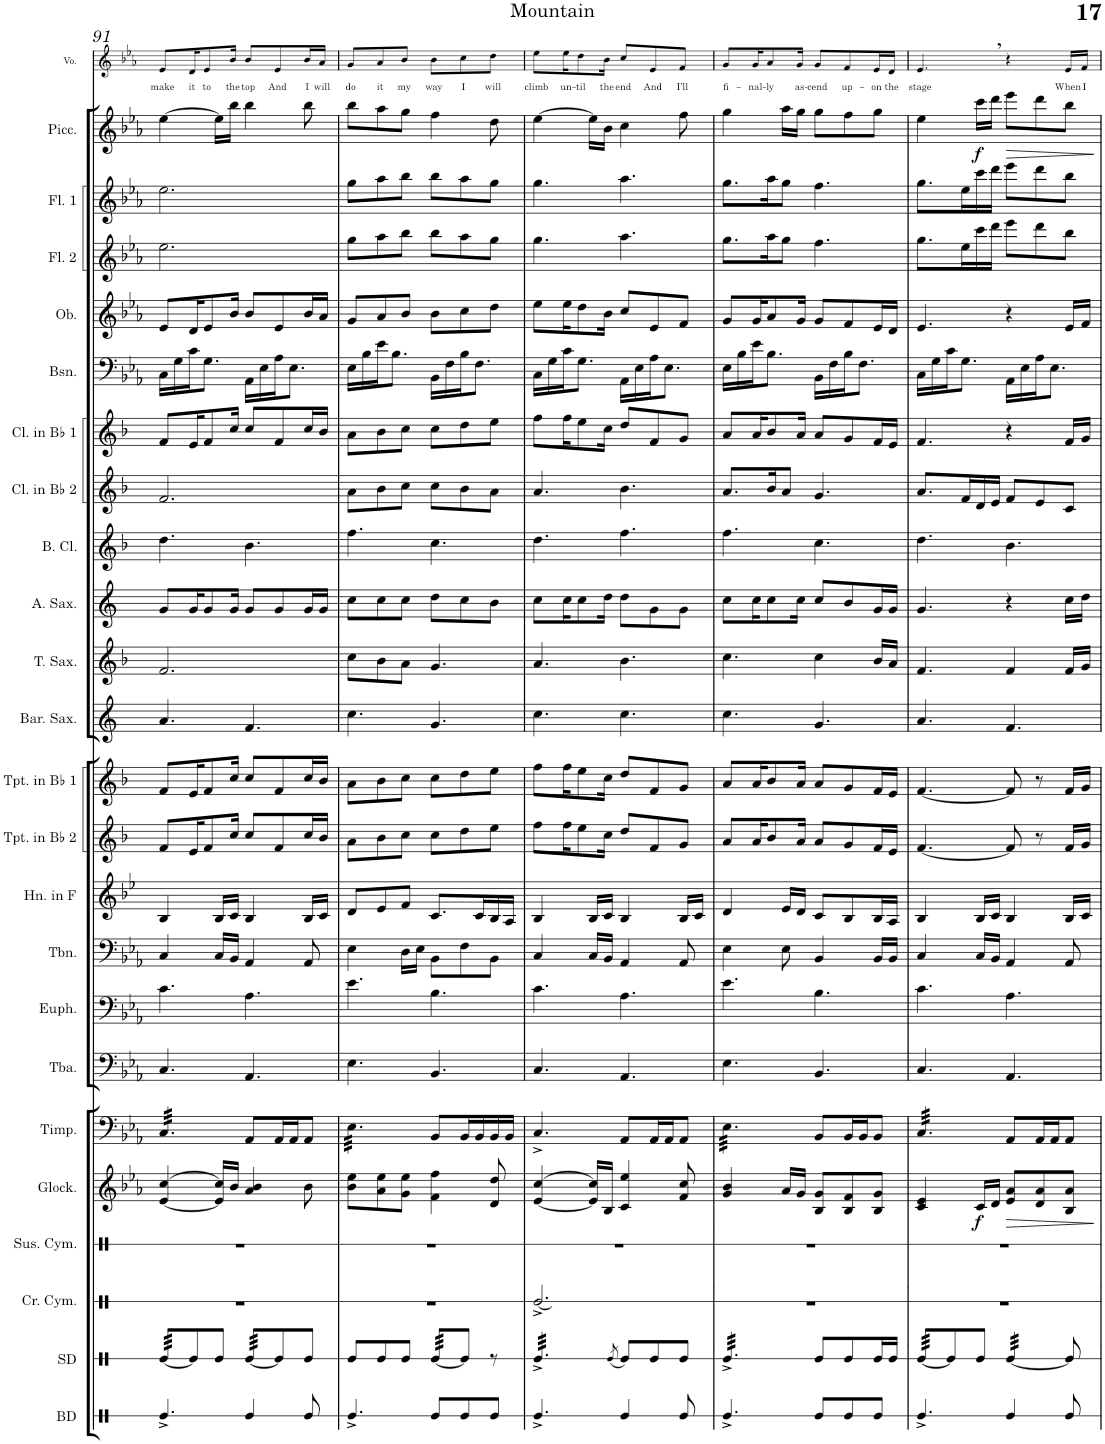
**kern	**kern	**kern	**kern	**kern	**dynam	**kern	**kern	**kern	**kern	**kern	**kern	**kern	**kern	**kern	**kern	**kern	**kern	**kern	**kern	**kern	**kern	**kern	**kern	**dynam	**kern	**text
*part24	*part23	*part22	*part21	*part20	*part20	*part19	*part18	*part17	*part16	*part15	*part14	*part13	*part12	*part11	*part10	*part9	*part8	*part7	*part6	*part5	*part4	*part3	*part2	*part2	*part1	*part1
*staff24	*staff23	*staff22	*staff21	*staff20	*staff20	*staff19	*staff18	*staff17	*staff16	*staff15	*staff14	*staff13	*staff12	*staff11	*staff10	*staff9	*staff8	*staff7	*staff6	*staff5	*staff4	*staff3	*staff2	*staff2	*staff1	*staff1
*I"Bass Drum	*I"Snare Drum	*I"Crash Cymbals	*I"Suspended Cymbal	*I"Glockenspiel	*	*I"Timpani	*I"Tuba	*I"Euphonium	*I"Trombone	*I"Horn in F	*I"Trumpet in Bb 2	*I"Trumpet in Bb 1	*I"Baritone Saxophone	*I"Tenor Saxophone	*I"Alto Saxophone	*I"Bass Clarinet	*I"Clarinet in Bb 2	*I"Clarinet in Bb 1	*I"Bassoon	*I"Oboe	*I"Flute 2	*I"Flute 1	*I"Piccolo	*	*I"Voice	*
*I'BD	*I'SD	*I'Cr. Cym.	*I'Sus. Cym.	*I'Glock.	*	*I'Timp.	*I'Tba.	*I'Euph.	*I'Tbn.	*I'Hn. in F	*I'Tpt. in Bb 2	*I'Tpt. in Bb 1	*I'Bar. Sax.	*I'T. Sax.	*I'A. Sax.	*I'B. Cl.	*I'Cl. in Bb 2	*I'Cl. in Bb 1	*I'Bsn.	*I'Ob.	*I'Fl. 2	*I'Fl. 1	*I'Picc.	*	*I'Vo.	*
!!LO:PB:g=z
*clefX	*clefX	*clefX	*clefX	*clefG2	*	*clefF4	*clefF4	*clefF4	*clefF4	*clefG2	*clefG2	*clefG2	*clefG2	*clefG2	*clefG2	*clefG2	*clefG2	*clefG2	*clefF4	*clefG2	*clefG2	*clefG2	*clefG2	*	*clefG2	*
*	*	*	*	*Trd-14c-24	*	*	*	*	*	*Trd4c7	*Trd1c2	*Trd1c2	*Trd12c21	*Trd8c14	*Trd5c9	*Trd8c14	*Trd1c2	*Trd1c2	*	*	*	*	*Trd-7c-12	*	*	*
*k[]	*k[]	*k[]	*k[]	*k[b-e-a-]	*	*k[b-e-a-]	*k[b-e-a-]	*k[b-e-a-]	*k[b-e-a-]	*k[b-e-]	*k[b-]	*k[b-]	*k[]	*k[b-]	*k[]	*k[b-]	*k[b-]	*k[b-]	*k[b-e-a-]	*k[b-e-a-]	*k[b-e-a-]	*k[b-e-a-]	*k[b-e-a-]	*	*k[b-e-a-]	*
*M6/8	*M6/8	*M6/8	*M6/8	*M6/8	*	*M6/8	*M6/8	*M6/8	*M6/8	*M6/8	*M6/8	*M6/8	*M6/8	*M6/8	*M6/8	*M6/8	*M6/8	*M6/8	*M6/8	*M6/8	*M6/8	*M6/8	*M6/8	*	*M6/8	*
=91	=91	=91	=91	=91	=91	=91	=91	=91	=91	=91	=91	=91	=91	=91	=91	=91	=91	=91	=91	=91	=91	=91	=91	=91	=91	=91
!	!	!	!	!	!	!	!	!	!	!	!	!	!	!	!	!	!	!	!	!	!	!	!	!	!	!LO:LY:b
*	*tremolo	*	*	*	*	*	*	*	*	*	*	*	*	*	*	*	*	*	*	*	*	*	*	*	*	*
*	*	*	*	*	*	*tremolo	*	*	*	*	*	*	*	*	*	*	*	*	*	*	*	*	*	*	*	*
4.Re^/	[64Re/LLLL	2.r	2.r	[4e-/ [4cc/	.	32C/LLL	4.C/	4.c\	4C/	4B-/	8f/L	8f/L	4.a/	2.f/	8g/L	4.dd\	2.f/	8f/L	16C\LL	8e-/L	2.ee-\	2.ee-\	[4ee-\	.	8e-/L	make
.	64Re/	.	.	.	.	.	.	.	.	.	.	.	.	.	.	.	.	.	.	.	.	.	.	.	.	.
.	64Re/	.	.	.	.	32C/	.	.	.	.	.	.	.	.	.	.	.	.	.	.	.	.	.	.	.	.
.	64Re/	.	.	.	.	.	.	.	.	.	.	.	.	.	.	.	.	.	.	.	.	.	.	.	.	.
.	64Re/	.	.	.	.	32C/	.	.	.	.	.	.	.	.	.	.	.	.	16G\	.	.	.	.	.	.	.
.	64Re/	.	.	.	.	.	.	.	.	.	.	.	.	.	.	.	.	.	.	.	.	.	.	.	.	.
.	64Re/	.	.	.	.	32C/	.	.	.	.	.	.	.	.	.	.	.	.	.	.	.	.	.	.	.	.
.	64Re/	.	.	.	.	.	.	.	.	.	.	.	.	.	.	.	.	.	.	.	.	.	.	.	.	.
*	*Xtremolo	*	*	*	*	*	*	*	*	*	*	*	*	*	*	*	*	*	*	*	*	*	*	*	*	*
!	!	!	!	!	!	!	!	!	!	!	!	!	!	!	!	!	!	!	!	!	!	!	!	!	!	!LO:LY:b
.	8Re/]	.	.	.	.	32C/	.	.	.	.	16e/K	16e/K	.	.	16g/K	.	.	16e/K	16c\J	16d/K	.	.	.	.	16d/K	it
.	.	.	.	.	.	32C/	.	.	.	.	.	.	.	.	.	.	.	.	.	.	.	.	.	.	.	.
!	!	!	!	!	!	!	!	!	!	!	!	!	!	!	!	!	!	!	!	!	!	!	!	!	!	!LO:LY:b
.	.	.	.	.	.	32C/	.	.	.	.	8f/	8f/	.	.	8g/	.	.	8f/	8.G\J	8e-/	.	.	.	.	8e-/	to
.	.	.	.	.	.	32C/	.	.	.	.	.	.	.	.	.	.	.	.	.	.	.	.	.	.	.	.
.	8Re/J	.	.	16e-/] 16cc/]LL	.	32C/	.	.	16C/LL	16B-/LL	.	.	.	.	.	.	.	.	.	.	.	.	16ee-\LL]	.	.	.
.	.	.	.	.	.	32C/	.	.	.	.	.	.	.	.	.	.	.	.	.	.	.	.	.	.	.	.
!	!	!	!	!	!	!	!	!	!	!	!	!	!	!	!	!	!	!	!	!	!	!	!	!	!	!LO:LY:b
.	.	.	.	16b-/JJ	.	32C/	.	.	16BB-/JJ	16c/JJ	16cc/Jk	16cc/Jk	.	.	16g/Jk	.	.	16cc/Jk	.	16b-/Jk	.	.	16bb-\JJ	.	16b-/Jk	the
.	.	.	.	.	.	32C/JJJ	.	.	.	.	.	.	.	.	.	.	.	.	.	.	.	.	.	.	.	.
*	*	*	*	*	*	*Xtremolo	*	*	*	*	*	*	*	*	*	*	*	*	*	*	*	*	*	*	*	*
!	!	!	!	!	!	!	!	!	!	!	!	!	!	!	!	!	!	!	!	!	!	!	!	!	!	!LO:LY:b
*	*tremolo	*	*	*	*	*	*	*	*	*	*	*	*	*	*	*	*	*	*	*	*	*	*	*	*	*
4Re/	[64Re/LLLL	.	.	4a-/ 4b-/	.	8AA-/L	4.AA-/	4.A-\	4AA-/	4B-/	8cc/L	8cc/L	4.f/	.	8g/L	4.b-\	.	8cc/L	16AA-\LL	8b-/L	.	.	4bb-\	.	8b-/L	top
.	64Re/	.	.	.	.	.	.	.	.	.	.	.	.	.	.	.	.	.	.	.	.	.	.	.	.	.
.	64Re/	.	.	.	.	.	.	.	.	.	.	.	.	.	.	.	.	.	.	.	.	.	.	.	.	.
.	64Re/	.	.	.	.	.	.	.	.	.	.	.	.	.	.	.	.	.	.	.	.	.	.	.	.	.
.	64Re/	.	.	.	.	.	.	.	.	.	.	.	.	.	.	.	.	.	16E-\	.	.	.	.	.	.	.
.	64Re/	.	.	.	.	.	.	.	.	.	.	.	.	.	.	.	.	.	.	.	.	.	.	.	.	.
.	64Re/	.	.	.	.	.	.	.	.	.	.	.	.	.	.	.	.	.	.	.	.	.	.	.	.	.
.	64Re/	.	.	.	.	.	.	.	.	.	.	.	.	.	.	.	.	.	.	.	.	.	.	.	.	.
*	*Xtremolo	*	*	*	*	*	*	*	*	*	*	*	*	*	*	*	*	*	*	*	*	*	*	*	*	*
!	!	!	!	!	!	!	!	!	!	!	!	!	!	!	!	!	!	!	!	!	!	!	!	!	!	!LO:LY:b
.	8Re/]	.	.	.	.	16AA-/L	.	.	.	.	8f/	8f/	.	.	8g/	.	.	8f/	16A-\J	8e-/	.	.	.	.	8e-/	And
.	.	.	.	.	.	16AA-/J	.	.	.	.	.	.	.	.	.	.	.	.	8.E-\J	.	.	.	.	.	.	.
!	!	!	!	!	!	!	!	!	!	!	!	!	!	!	!	!	!	!	!	!	!	!	!	!	!	!LO:LY:b
8Re/	8Re/J	.	.	8b-\	.	8AA-/J	.	.	8AA-/	16B-/LL	16cc/L	16cc/L	.	.	16g/L	.	.	16cc/L	.	16b-/L	.	.	8bb-\	.	16b-/L	I
!	!	!	!	!	!	!	!	!	!	!	!	!	!	!	!	!	!	!	!	!	!	!	!	!	!	!LO:LY:b
.	.	.	.	.	.	.	.	.	.	16c/JJ	16b-/JJ	16b-/JJ	.	.	16g/JJ	.	.	16b-/JJ	.	16a-/JJ	.	.	.	.	16a-/JJ	will
=92	=92	=92	=92	=92	=92	=92	=92	=92	=92	=92	=92	=92	=92	=92	=92	=92	=92	=92	=92	=92	=92	=92	=92	=92	=92	=92
!	!	!	!	!	!	!	!	!	!	!	!	!	!	!	!	!	!	!	!	!	!	!	!	!	!	!LO:LY:b
*	*	*	*	*	*	*tremolo	*	*	*	*	*	*	*	*	*	*	*	*	*	*	*	*	*	*	*	*
4.Re^/	8Re/L	2.r	2.r	8b-\ 8ee-\L	.	32E-\LLL	4.E-\	4.e-\	4E-\	8d/L	8a\L	8a\L	4.cc\	8cc\L	8cc\L	4.ff\	8a\L	8a\L	16E-\LL	8g/L	8gg\L	8gg\L	8bb-\L	.	8g/L	do
.	.	.	.	.	.	32E-\	.	.	.	.	.	.	.	.	.	.	.	.	.	.	.	.	.	.	.	.
.	.	.	.	.	.	32E-\	.	.	.	.	.	.	.	.	.	.	.	.	16B-\	.	.	.	.	.	.	.
.	.	.	.	.	.	32E-\	.	.	.	.	.	.	.	.	.	.	.	.	.	.	.	.	.	.	.	.
!	!	!	!	!	!	!	!	!	!	!	!	!	!	!	!	!	!	!	!	!	!	!	!	!	!	!LO:LY:b
.	8Re/	.	.	8a-\ 8ee-\	.	32E-\	.	.	.	8e-/	8b-\	8b-\	.	8b-\	8cc\	.	8b-\	8b-\	16e-\J	8a-/	8aa-\	8aa-\	8aa-\	.	8a-/	it
.	.	.	.	.	.	32E-\	.	.	.	.	.	.	.	.	.	.	.	.	.	.	.	.	.	.	.	.
.	.	.	.	.	.	32E-\	.	.	.	.	.	.	.	.	.	.	.	.	8.B-\J	.	.	.	.	.	.	.
.	.	.	.	.	.	32E-\	.	.	.	.	.	.	.	.	.	.	.	.	.	.	.	.	.	.	.	.
!	!	!	!	!	!	!	!	!	!	!	!	!	!	!	!	!	!	!	!	!	!	!	!	!	!	!LO:LY:b
.	8Re/J	.	.	8g\ 8ee-\J	.	32E-\	.	.	16D\LL	8f/J	8cc\J	8cc\J	.	8a\J	8cc\J	.	8cc\J	8cc\J	.	8b-/J	8bb-\J	8bb-\J	8gg\J	.	8b-/J	my
.	.	.	.	.	.	32E-\	.	.	.	.	.	.	.	.	.	.	.	.	.	.	.	.	.	.	.	.
.	.	.	.	.	.	32E-\	.	.	16E-\JJ	.	.	.	.	.	.	.	.	.	.	.	.	.	.	.	.	.
.	.	.	.	.	.	32E-\JJJ	.	.	.	.	.	.	.	.	.	.	.	.	.	.	.	.	.	.	.	.
*	*	*	*	*	*	*Xtremolo	*	*	*	*	*	*	*	*	*	*	*	*	*	*	*	*	*	*	*	*
!	!	!	!	!	!	!	!	!	!	!	!	!	!	!	!	!	!	!	!	!	!	!	!	!	!	!LO:LY:b
*	*tremolo	*	*	*	*	*	*	*	*	*	*	*	*	*	*	*	*	*	*	*	*	*	*	*	*	*
8Re/L	[64Re/LLLL	.	.	4f\ 4ff\	.	8BB-/L	4.BB-/	4.B-\	8BB-\L	8.c/L	8cc\L	8cc\L	4.g/	4.g/	8dd\L	4.cc\	8cc\L	8cc\L	16BB-\LL	8b-\L	8bb-\L	8bb-\L	4ff\	.	8b-\L	way
.	64Re/	.	.	.	.	.	.	.	.	.	.	.	.	.	.	.	.	.	.	.	.	.	.	.	.	.
.	64Re/	.	.	.	.	.	.	.	.	.	.	.	.	.	.	.	.	.	.	.	.	.	.	.	.	.
.	64Re/	.	.	.	.	.	.	.	.	.	.	.	.	.	.	.	.	.	.	.	.	.	.	.	.	.
.	64Re/	.	.	.	.	.	.	.	.	.	.	.	.	.	.	.	.	.	16F\	.	.	.	.	.	.	.
.	64Re/	.	.	.	.	.	.	.	.	.	.	.	.	.	.	.	.	.	.	.	.	.	.	.	.	.
.	64Re/	.	.	.	.	.	.	.	.	.	.	.	.	.	.	.	.	.	.	.	.	.	.	.	.	.
.	64Re/	.	.	.	.	.	.	.	.	.	.	.	.	.	.	.	.	.	.	.	.	.	.	.	.	.
*	*Xtremolo	*	*	*	*	*	*	*	*	*	*	*	*	*	*	*	*	*	*	*	*	*	*	*	*	*
!	!	!	!	!	!	!	!	!	!	!	!	!	!	!	!	!	!	!	!	!	!	!	!	!	!	!LO:LY:b
8Re/	8Re/J]	.	.	.	.	16BB-/L	.	.	8F\	.	8dd\	8dd\	.	.	8cc\	.	8b-\	8dd\	16B-\J	8cc\	8aa-\	8aa-\	.	.	8cc\	I
.	.	.	.	.	.	16BB-/	.	.	.	16c/L	.	.	.	.	.	.	.	.	8.F\J	.	.	.	.	.	.	.
!	!	!	!	!	!	!	!	!	!	!	!	!	!	!	!	!	!	!	!	!	!	!	!	!	!	!LO:LY:b
8Re/J	8r	.	.	8d/ 8dd/	.	16BB-/	.	.	8BB-\J	16B-/	8ee\J	8ee\J	.	.	8b\J	.	8a\J	8ee\J	.	8dd\J	8gg\J	8gg\J	8dd\	.	8dd\J	will
.	.	.	.	.	.	16BB-/JJ	.	.	.	16A/JJ	.	.	.	.	.	.	.	.	.	.	.	.	.	.	.	.
=93	=93	=93	=93	=93	=93	=93	=93	=93	=93	=93	=93	=93	=93	=93	=93	=93	=93	=93	=93	=93	=93	=93	=93	=93	=93	=93
!	!	!	!	!	!	!	!	!	!	!	!	!	!	!	!	!	!	!	!	!	!	!	!	!	!	!LO:LY:b
*	*tremolo	*	*	*	*	*	*	*	*	*	*	*	*	*	*	*	*	*	*	*	*	*	*	*	*	*
4.Re^/	32Re^/LLL	2.Re^/	2.r	[4e-/ [4cc/	.	4.C^/	4.C/	4.c\	4C/	4B-/	8ff\L	8ff\L	4.cc\	4.a/	8cc\L	4.dd\	4.a/	8ff\L	16C\LL	8ee-\L	4.gg\	4.gg\	[4ee-\	.	8ee-\L	climb
.	32Re^/	.	.	.	.	.	.	.	.	.	.	.	.	.	.	.	.	.	.	.	.	.	.	.	.	.
.	32Re^/	.	.	.	.	.	.	.	.	.	.	.	.	.	.	.	.	.	16G\	.	.	.	.	.	.	.
.	32Re^/	.	.	.	.	.	.	.	.	.	.	.	.	.	.	.	.	.	.	.	.	.	.	.	.	.
!	!	!	!	!	!	!	!	!	!	!	!	!	!	!	!	!	!	!	!	!	!	!	!	!	!	!LO:LY:b
.	32Re^/	.	.	.	.	.	.	.	.	.	16ff\K	16ff\K	.	.	16cc\K	.	.	16ff\K	16c\J	16ee-\K	.	.	.	.	16ee-\K	un-
.	32Re^/	.	.	.	.	.	.	.	.	.	.	.	.	.	.	.	.	.	.	.	.	.	.	.	.	.
!	!	!	!	!	!	!	!	!	!	!	!	!	!	!	!	!	!	!	!	!	!	!	!	!	!	!LO:LY:b
.	32Re^/	.	.	.	.	.	.	.	.	.	8ee\	8ee\	.	.	8cc\	.	.	8ee\	8.G\J	8dd\	.	.	.	.	8dd\	-til
.	32Re^/	.	.	.	.	.	.	.	.	.	.	.	.	.	.	.	.	.	.	.	.	.	.	.	.	.
.	32Re^/	.	.	16e-/] 16cc/]LL	.	.	.	.	16C/LL	16B-/LL	.	.	.	.	.	.	.	.	.	.	.	.	16ee-\LL]	.	.	.
.	32Re^/	.	.	.	.	.	.	.	.	.	.	.	.	.	.	.	.	.	.	.	.	.	.	.	.	.
!	!	!	!	!	!	!	!	!	!	!	!	!	!	!	!	!	!	!	!	!	!	!	!	!	!	!LO:LY:b
.	32Re^/	.	.	16B-/JJ	.	.	.	.	16BB-/JJ	16c/JJ	16cc\Jk	16cc\Jk	.	.	16dd\Jk	.	.	16cc\Jk	.	16b-\Jk	.	.	16b-\JJ	.	16b-\Jk	the
.	32Re^/JJJ	.	.	.	.	.	.	.	.	.	.	.	.	.	.	.	.	.	.	.	.	.	.	.	.	.
*	*Xtremolo	*	*	*	*	*	*	*	*	*	*	*	*	*	*	*	*	*	*	*	*	*	*	*	*	*
.	(8qRe/	.	.	.	.	.	.	.	.	.	.	.	.	.	.	.	.	.	.	.	.	.	.	.	.	.
!	!	!	!	!	!	!	!	!	!	!	!	!	!	!	!	!	!	!	!	!	!	!	!	!	!	!LO:LY:b
4Re/	8Re/L)	.	.	4c/ 4ee-/	.	8AA-/L	4.AA-/	4.A-\	4AA-/	4B-/	8dd/L	8dd/L	4.cc\	4.b-\	8dd\L	4.ff\	4.b-\	8dd/L	16AA-\LL	8cc/L	4.aa-\	4.aa-\	4cc\	.	8cc/L	end
.	.	.	.	.	.	.	.	.	.	.	.	.	.	.	.	.	.	.	16E-\	.	.	.	.	.	.	.
!	!	!	!	!	!	!	!	!	!	!	!	!	!	!	!	!	!	!	!	!	!	!	!	!	!	!LO:LY:b
.	8Re/	.	.	.	.	16AA-/L	.	.	.	.	8f/	8f/	.	.	8g\	.	.	8f/	16A-\J	8e-/	.	.	.	.	8e-/	And
.	.	.	.	.	.	16AA-/J	.	.	.	.	.	.	.	.	.	.	.	.	8.E-\J	.	.	.	.	.	.	.
!	!	!	!	!	!	!	!	!	!	!	!	!	!	!	!	!	!	!	!	!	!	!	!	!	!	!LO:LY:b
8Re/	8Re/J	.	.	8f/ 8cc/	.	8AA-/J	.	.	8AA-/	16B-/LL	8g/J	8g/J	.	.	8g\J	.	.	8g/J	.	8f/J	.	.	8ff\	.	8f/J	I’ll
.	.	.	.	.	.	.	.	.	.	16c/JJ	.	.	.	.	.	.	.	.	.	.	.	.	.	.	.	.
=94	=94	=94	=94	=94	=94	=94	=94	=94	=94	=94	=94	=94	=94	=94	=94	=94	=94	=94	=94	=94	=94	=94	=94	=94	=94	=94
!	!	!	!	!	!	!	!	!	!	!	!	!	!	!	!	!	!	!	!	!	!	!	!	!	!	!LO:LY:b
*	*tremolo	*	*	*	*	*	*	*	*	*	*	*	*	*	*	*	*	*	*	*	*	*	*	*	*	*
*	*	*	*	*	*	*tremolo	*	*	*	*	*	*	*	*	*	*	*	*	*	*	*	*	*	*	*	*
4.Re^/	32Re^/LLL	2.r	2.r	4g/ 4b-/	.	32E-\LLL	4.E-\	4.e-\	4E-\	4d/	8a/L	8a/L	4.cc\	4.cc\	8cc\L	4.ff\	8.a/L	8a/L	16E-\LL	8g/L	8.gg\L	8.gg\L	4gg\	.	8g/L	fi-
.	32Re^/	.	.	.	.	32E-\	.	.	.	.	.	.	.	.	.	.	.	.	.	.	.	.	.	.	.	.
.	32Re^/	.	.	.	.	32E-\	.	.	.	.	.	.	.	.	.	.	.	.	16B-\	.	.	.	.	.	.	.
.	32Re^/	.	.	.	.	32E-\	.	.	.	.	.	.	.	.	.	.	.	.	.	.	.	.	.	.	.	.
!	!	!	!	!	!	!	!	!	!	!	!	!	!	!	!	!	!	!	!	!	!	!	!	!	!	!LO:LY:b
.	32Re^/	.	.	.	.	32E-\	.	.	.	.	16a/K	16a/K	.	.	16cc\K	.	.	16a/K	16e-\J	16g/K	.	.	.	.	16g/K	-nal-
.	32Re^/	.	.	.	.	32E-\	.	.	.	.	.	.	.	.	.	.	.	.	.	.	.	.	.	.	.	.
!	!	!	!	!	!	!	!	!	!	!	!	!	!	!	!	!	!	!	!	!	!	!	!	!	!	!LO:LY:b
.	32Re^/	.	.	.	.	32E-\	.	.	.	.	8b-/	8b-/	.	.	8cc\	.	16b-/K	8b-/	8.B-\J	8a-/	16aa-\K	16aa-\K	.	.	8a-/	-ly
.	32Re^/	.	.	.	.	32E-\	.	.	.	.	.	.	.	.	.	.	.	.	.	.	.	.	.	.	.	.
.	32Re^/	.	.	16a-/LL	.	32E-\	.	.	8E-\	16e-/LL	.	.	.	.	.	.	8a/J	.	.	.	8gg\J	8gg\J	16aa-\LL	.	.	.
.	32Re^/	.	.	.	.	32E-\	.	.	.	.	.	.	.	.	.	.	.	.	.	.	.	.	.	.	.	.
!	!	!	!	!	!	!	!	!	!	!	!	!	!	!	!	!	!	!	!	!	!	!	!	!	!	!LO:LY:b
.	32Re^/	.	.	16g/JJ	.	32E-\	.	.	.	16d/JJ	16a/Jk	16a/Jk	.	.	16cc\Jk	.	.	16a/Jk	.	16g/Jk	.	.	16gg\JJ	.	16g/Jk	as-
.	32Re^/JJJ	.	.	.	.	32E-\JJJ	.	.	.	.	.	.	.	.	.	.	.	.	.	.	.	.	.	.	.	.
*	*	*	*	*	*	*Xtremolo	*	*	*	*	*	*	*	*	*	*	*	*	*	*	*	*	*	*	*	*
*	*Xtremolo	*	*	*	*	*	*	*	*	*	*	*	*	*	*	*	*	*	*	*	*	*	*	*	*	*
!	!	!	!	!	!	!	!	!	!	!	!	!	!	!	!	!	!	!	!	!	!	!	!	!	!	!LO:LY:b
8Re/L	8Re/L	.	.	8B-/ 8g/L	.	8BB-/L	4.BB-/	4.B-\	4BB-/	8c/L	8a/L	8a/L	4.g/	4cc\	8cc/L	4.cc\	4.g/	8a/L	16BB-\LL	8g/L	4.ff\	4.ff\	8gg\L	.	8g/L	-cend
.	.	.	.	.	.	.	.	.	.	.	.	.	.	.	.	.	.	.	16F\	.	.	.	.	.	.	.
!	!	!	!	!	!	!	!	!	!	!	!	!	!	!	!	!	!	!	!	!	!	!	!	!	!	!LO:LY:b
8Re/	8Re/	.	.	8B-/ 8f/	.	16BB-/L	.	.	.	8B-/	8g/	8g/	.	.	8b/	.	.	8g/	16B-\J	8f/	.	.	8ff\	.	8f/	up-
.	.	.	.	.	.	16BB-/J	.	.	.	.	.	.	.	.	.	.	.	.	8.F\J	.	.	.	.	.	.	.
!	!	!	!	!	!	!	!	!	!	!	!	!	!	!	!	!	!	!	!	!	!	!	!	!	!	!LO:LY:b
8Re/J	16Re/L	.	.	8B-/ 8g/J	.	8BB-/J	.	.	16BB-/LL	16B-/L	16f/L	16f/L	.	16b-/LL	16g/L	.	.	16f/L	.	16e-/L	.	.	8gg\J	.	16e-/L	-on
!	!	!	!	!	!	!	!	!	!	!	!	!	!	!	!	!	!	!	!	!	!	!	!	!	!	!LO:LY:b
.	16Re/JJ	.	.	.	.	.	.	.	16BB-/JJ	16A/JJ	16e/JJ	16e/JJ	.	16a/JJ	16g/JJ	.	.	16e/JJ	.	16d/JJ	.	.	.	.	16d/JJ	the
=95	=95	=95	=95	=95	=95	=95	=95	=95	=95	=95	=95	=95	=95	=95	=95	=95	=95	=95	=95	=95	=95	=95	=95	=95	=95	=95
!	!	!	!	!	!	!	!	!	!	!	!	!	!	!	!	!	!	!	!	!	!	!	!	!	!	!LO:LY:b
*	*tremolo	*	*	*	*	*	*	*	*	*	*	*	*	*	*	*	*	*	*	*	*	*	*	*	*	*
*	*	*	*	*	*	*tremolo	*	*	*	*	*	*	*	*	*	*	*	*	*	*	*	*	*	*	*	*
4.Re^/	[64Re/LLLL	2.r	2.r	4c/ 4e-/	.	32C/LLL	4.C/	4.c\	4C/	4B-/	[4.f/	[4.f/	4.a/	4.f/	4.g/	4.dd\	8.a/L	4.f/	16C\LL	4.e-/	8.gg\L	8.gg\L	4ee-\	.	4.e-,/	stage
.	64Re/	.	.	.	.	.	.	.	.	.	.	.	.	.	.	.	.	.	.	.	.	.	.	.	.	.
.	64Re/	.	.	.	.	32C/	.	.	.	.	.	.	.	.	.	.	.	.	.	.	.	.	.	.	.	.
.	64Re/	.	.	.	.	.	.	.	.	.	.	.	.	.	.	.	.	.	.	.	.	.	.	.	.	.
.	64Re/	.	.	.	.	32C/	.	.	.	.	.	.	.	.	.	.	.	.	16G\	.	.	.	.	.	.	.
.	64Re/	.	.	.	.	.	.	.	.	.	.	.	.	.	.	.	.	.	.	.	.	.	.	.	.	.
.	64Re/	.	.	.	.	32C/	.	.	.	.	.	.	.	.	.	.	.	.	.	.	.	.	.	.	.	.
.	64Re/	.	.	.	.	.	.	.	.	.	.	.	.	.	.	.	.	.	.	.	.	.	.	.	.	.
*	*Xtremolo	*	*	*	*	*	*	*	*	*	*	*	*	*	*	*	*	*	*	*	*	*	*	*	*	*
.	8Re/]	.	.	.	.	32C/	.	.	.	.	.	.	.	.	.	.	.	.	16c\J	.	.	.	.	.	.	.
.	.	.	.	.	.	32C/	.	.	.	.	.	.	.	.	.	.	.	.	.	.	.	.	.	.	.	.
.	.	.	.	.	.	32C/	.	.	.	.	.	.	.	.	.	.	16f/L	.	8.G\J	.	16ee-\L	16ee-\L	.	.	.	.
.	.	.	.	.	.	32C/	.	.	.	.	.	.	.	.	.	.	.	.	.	.	.	.	.	.	.	.
!	!	!	!	!	!LO:DY:b	!	!	!	!	!	!	!	!	!	!	!	!	!	!	!	!	!	!	!LO:DY:b	!	!
.	8Re/J	.	.	16c/LL	f	32C/	.	.	16C/LL	16B-/LL	.	.	.	.	.	.	16d/	.	.	.	16ccc\	16ccc\	16ccc\LL	f	.	.
.	.	.	.	.	.	32C/	.	.	.	.	.	.	.	.	.	.	.	.	.	.	.	.	.	.	.	.
.	.	.	.	16d/JJ	.	32C/	.	.	16BB-/JJ	16c/JJ	.	.	.	.	.	.	16e/JJ	.	.	.	16ddd\JJ	16ddd\JJ	16ddd\JJ	.	.	.
.	.	.	.	.	.	32C/JJJ	.	.	.	.	.	.	.	.	.	.	.	.	.	.	.	.	.	.	.	.
*	*	*	*	*	*	*Xtremolo	*	*	*	*	*	*	*	*	*	*	*	*	*	*	*	*	*	*	*	*
*	*tremolo	*	*	*	*	*	*	*	*	*	*	*	*	*	*	*	*	*	*	*	*	*	*	*	*	*
4Re/	[32Re/LLL	.	.	8e-/ 8a-/L	.	8AA-/L	4.AA-/	4.A-\	4AA-/	4B-/	8f/]	8f/]	4.f/	4f/	4r	4.b-\	8f/L	4r	16AA-\LL	4r	8eee-\L	8eee-\L	8eee-\L	.	4r	.
.	32Re/	.	.	.	.	.	.	.	.	.	.	.	.	.	.	.	.	.	.	.	.	.	.	.	.	.
.	32Re/	.	.	.	.	.	.	.	.	.	.	.	.	.	.	.	.	.	16E-\	.	.	.	.	.	.	.
.	32Re/	.	.	.	.	.	.	.	.	.	.	.	.	.	.	.	.	.	.	.	.	.	.	.	.	.
.	32Re/	.	.	8d/ 8a-/	.	16AA-/L	.	.	.	.	8r	8r	.	.	.	.	8e/	.	16A-\J	.	8ddd\	8ddd\	8ddd\	.	.	.
.	32Re/	.	.	.	.	.	.	.	.	.	.	.	.	.	.	.	.	.	.	.	.	.	.	.	.	.
.	32Re/	.	.	.	.	16AA-/J	.	.	.	.	.	.	.	.	.	.	.	.	8.E-\J	.	.	.	.	.	.	.
.	32Re/JJJ	.	.	.	.	.	.	.	.	.	.	.	.	.	.	.	.	.	.	.	.	.	.	.	.	.
*	*Xtremolo	*	*	*	*	*	*	*	*	*	*	*	*	*	*	*	*	*	*	*	*	*	*	*	*	*
!	!	!	!	!	!	!	!	!	!	!	!	!	!	!	!	!	!	!	!	!	!	!	!	!	!	!LO:LY:b
8Re/	8Re/]	.	.	8B-/ 8a-/J	.	8AA-/J	.	.	8AA-/	16B-/LL	16f/LL	16f/LL	.	16f/LL	16cc\LL	.	8c/J	16f/LL	.	16e-/LL	8bb-\J	8bb-\J	8bb-\J	.	16e-/LL	When
!	!	!	!	!	!	!	!	!	!	!	!	!	!	!	!	!	!	!	!	!	!	!	!	!	!	!LO:LY:b
.	.	.	.	.	.	.	.	.	.	16c/JJ	16g/JJ	16g/JJ	.	16g/JJ	16dd\JJ	.	.	16g/JJ	.	16f/JJ	.	.	.	.	16f/JJ	I
=	=	=	=	=	=	=	=	=	=	=	=	=	=	=	=	=	=	=	=	=	=	=	=	=	=	=
*-	*-	*-	*-	*-	*-	*-	*-	*-	*-	*-	*-	*-	*-	*-	*-	*-	*-	*-	*-	*-	*-	*-	*-	*-	*-	*-
